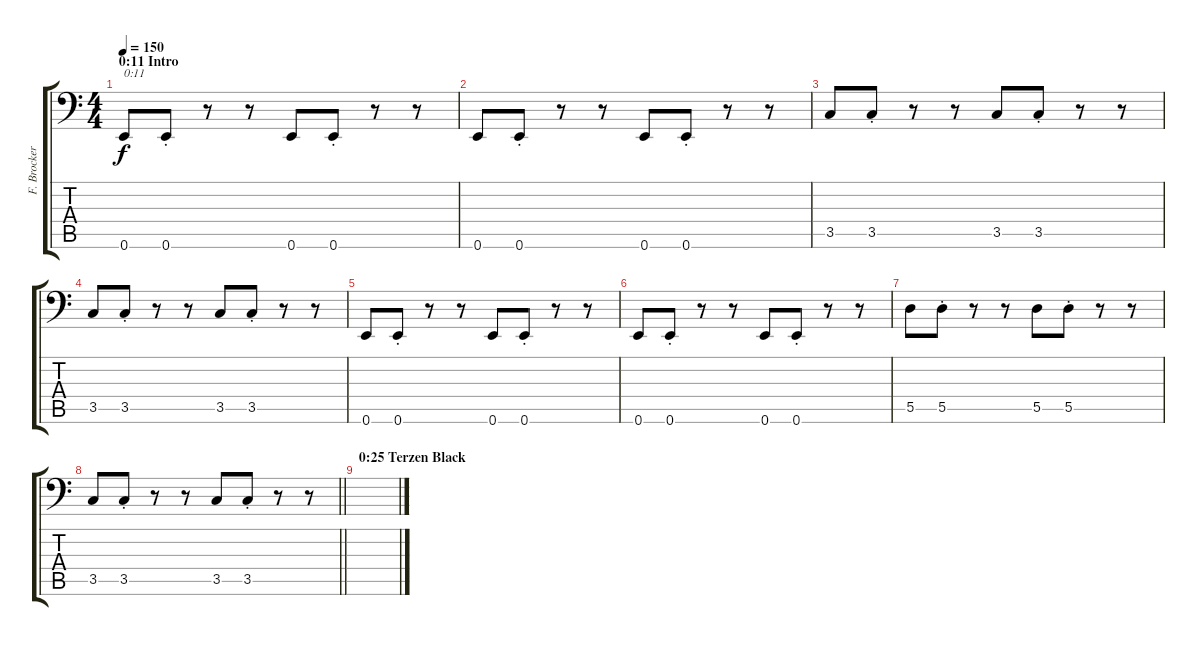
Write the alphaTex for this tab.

\track ("F. Brockert (double)" "F. Brocker") {instrument electricbasspick}
\staff {score tabs}
\tuning (E3 B2 G2 D2 A1 E1) {hide}
\ts (4 4)
\section ("" "0:11 Intro")
\tempo 150
\clef f4
\ks c
0.6.8{txt "0:11" dy f instrument electricbasspick} 0.6{st}.8 r.8 r.8 0.6.8 0.6{st}.8 r.8 r.8 |
0.6.8 0.6{st}.8 r.8 r.8 0.6.8 0.6{st}.8 r.8 r.8 |
3.5.8 3.5{st}.8 r.8 r.8 3.5.8 3.5{st}.8 r.8 r.8 |
3.5.8 3.5{st}.8 r.8 r.8 3.5.8 3.5{st}.8 r.8 r.8 |
0.6.8 0.6{st}.8 r.8 r.8 0.6.8 0.6{st}.8 r.8 r.8 |
0.6.8 0.6{st}.8 r.8 r.8 0.6.8 0.6{st}.8 r.8 r.8 |
5.5.8 5.5{st}.8 r.8 r.8 5.5.8 5.5{st}.8 r.8 r.8 |
\barLineRight lightlight
3.5.8 3.5{st}.8 r.8 r.8 3.5.8 3.5{st}.8 r.8 r.8 |
\section ("" "0:25 Terzen Black")
